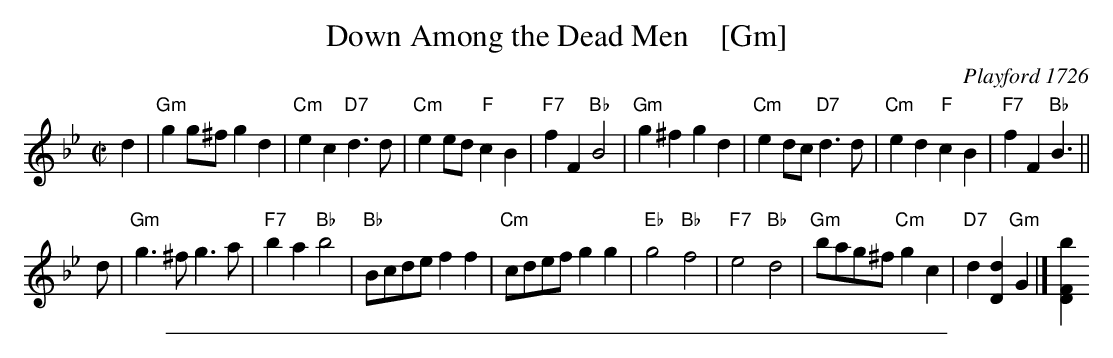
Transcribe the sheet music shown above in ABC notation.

X:1
T: Down Among the Dead Men    [Gm]
O: Playford 1726
M: C|
L: 1/8
K: Gm
d2 |\
"Gm"g2g^f g2d2 | "Cm"e2c2 "D7"d3d | "Cm"e2ed "F"c2B2 | "F7"f2F2 "Bb"B4 |\
"Gm"g2^f2 g2d2 | "Cm"e2dc "D7"d3d | "Cm"e2d2 "F"c2B2 | "F7"f2F2 "Bb"B3 ||
d |\
"Gm"g3^f  g3a | "F7"b2a2 "Bb"b4 | "Bb"Bcde      f2f2 | "Cm"cdef   g2g2 |\
"Eb"g4 "Bb"f4 | "F7"e4   "Bb"d4 | "Gm"bag^f "Cm"g2c2 | "D7"d2[d2D2] "Gm"G2 |] [b2F2D2]
